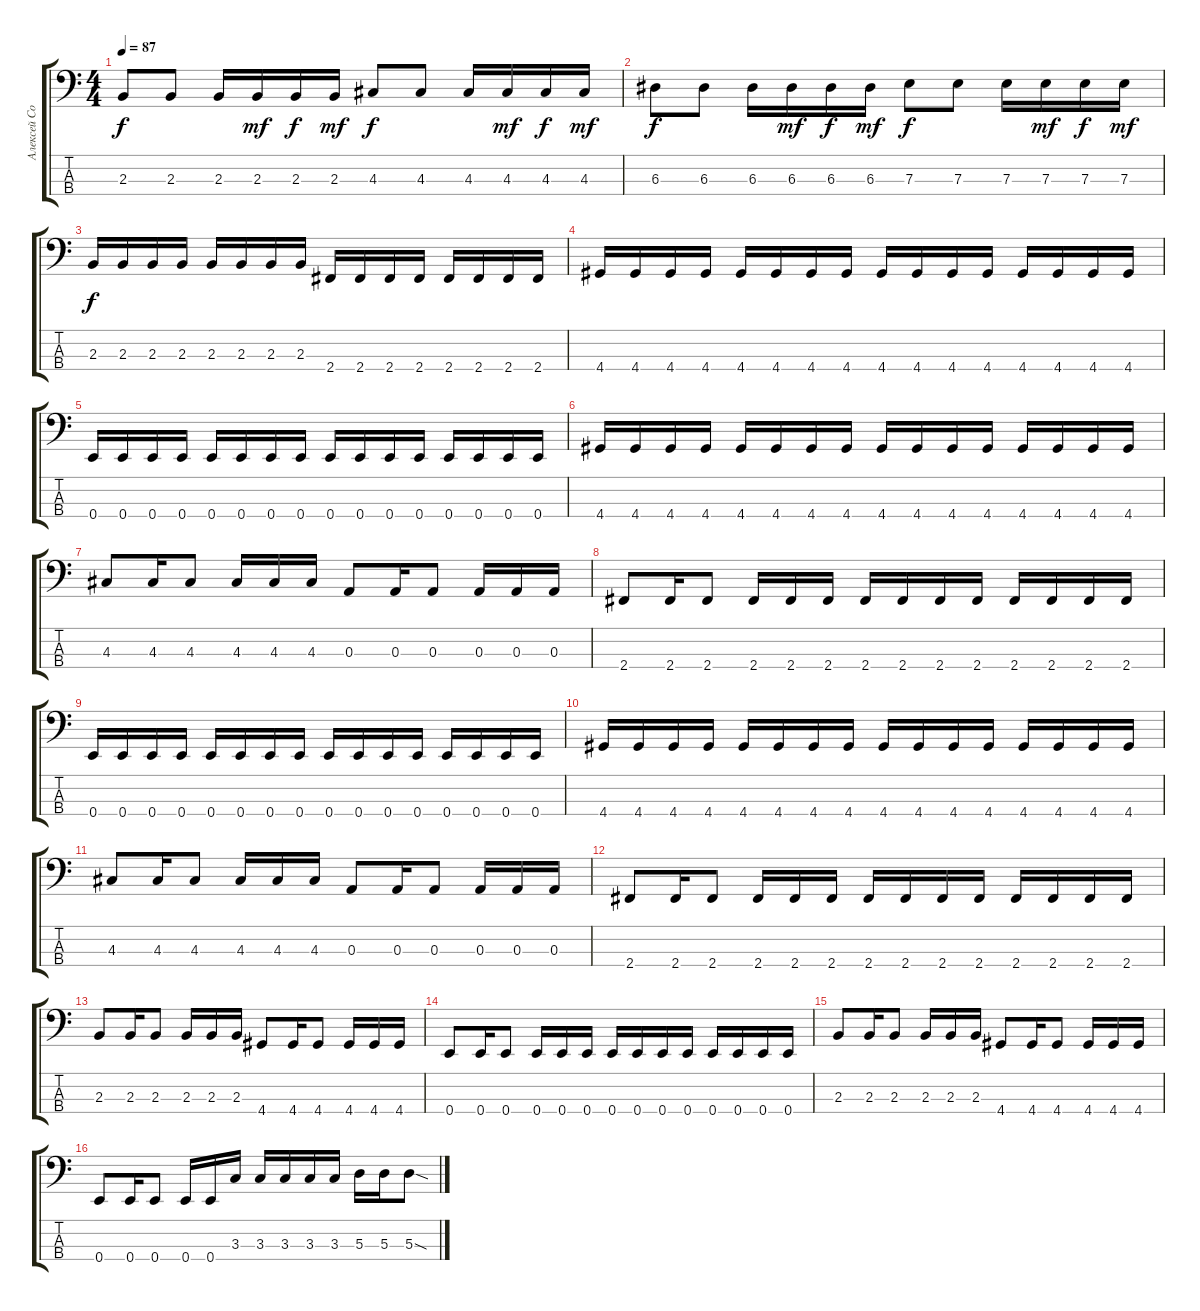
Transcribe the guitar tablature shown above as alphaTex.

\track ("Алексей Соловьев" "Алексей Со") {instrument electricbasspick}
\staff {score tabs}
\tuning (G2 D2 A1 E1) {hide}
\ts (4 4)
\tempo 87
\clef f4
\ks c
2.3.8{dy f} 2.3.8 2.3.16 2.3.16{dy mf} 2.3.16{dy f} 2.3.16{dy mf} 4.3.8{dy f} 4.3.8 4.3.16 4.3.16{dy mf} 4.3.16{dy f} 4.3.16{dy mf} |
6.3.8{dy f} 6.3.8 6.3.16 6.3.16{dy mf} 6.3.16{dy f} 6.3.16{dy mf} 7.3.8{dy f} 7.3.8 7.3.16 7.3.16{dy mf} 7.3.16{dy f} 7.3.16{dy mf} |
2.3.16{dy f} 2.3.16 2.3.16 2.3.16 2.3.16 2.3.16 2.3.16 2.3.16 2.4.16 2.4.16 2.4.16 2.4.16 2.4.16 2.4.16 2.4.16 2.4.16 |
4.4.16 4.4.16 4.4.16 4.4.16 4.4.16 4.4.16 4.4.16 4.4.16 4.4.16 4.4.16 4.4.16 4.4.16 4.4.16 4.4.16 4.4.16 4.4.16 |
0.4.16 0.4.16 0.4.16 0.4.16 0.4.16 0.4.16 0.4.16 0.4.16 0.4.16 0.4.16 0.4.16 0.4.16 0.4.16 0.4.16 0.4.16 0.4.16 |
4.4.16 4.4.16 4.4.16 4.4.16 4.4.16 4.4.16 4.4.16 4.4.16 4.4.16 4.4.16 4.4.16 4.4.16 4.4.16 4.4.16 4.4.16 4.4.16 |
4.3.8 4.3.16 4.3.8 4.3.16 4.3.16 4.3.16 0.3.8 0.3.16 0.3.8 0.3.16 0.3.16 0.3.16 |
2.4.8 2.4.16 2.4.8 2.4.16 2.4.16 2.4.16 2.4.16 2.4.16 2.4.16 2.4.16 2.4.16 2.4.16 2.4.16 2.4.16 |
0.4.16 0.4.16 0.4.16 0.4.16 0.4.16 0.4.16 0.4.16 0.4.16 0.4.16 0.4.16 0.4.16 0.4.16 0.4.16 0.4.16 0.4.16 0.4.16 |
4.4.16 4.4.16 4.4.16 4.4.16 4.4.16 4.4.16 4.4.16 4.4.16 4.4.16 4.4.16 4.4.16 4.4.16 4.4.16 4.4.16 4.4.16 4.4.16 |
4.3.8 4.3.16 4.3.8 4.3.16 4.3.16 4.3.16 0.3.8 0.3.16 0.3.8 0.3.16 0.3.16 0.3.16 |
2.4.8 2.4.16 2.4.8 2.4.16 2.4.16 2.4.16 2.4.16 2.4.16 2.4.16 2.4.16 2.4.16 2.4.16 2.4.16 2.4.16 |
2.3.8 2.3.16 2.3.8 2.3.16 2.3.16 2.3.16 4.4.8 4.4.16 4.4.8 4.4.16 4.4.16 4.4.16 |
0.4.8 0.4.16 0.4.8 0.4.16 0.4.16 0.4.16 0.4.16 0.4.16 0.4.16 0.4.16 0.4.16 0.4.16 0.4.16 0.4.16 |
2.3.8 2.3.16 2.3.8 2.3.16 2.3.16 2.3.16 4.4.8 4.4.16 4.4.8 4.4.16 4.4.16 4.4.16 |
0.4.8 0.4.16 0.4.8 0.4.16 0.4.16 3.3.16 3.3.16 3.3.16 3.3.16 3.3.16 5.3.16 5.3.16 5.3{sod}.8
